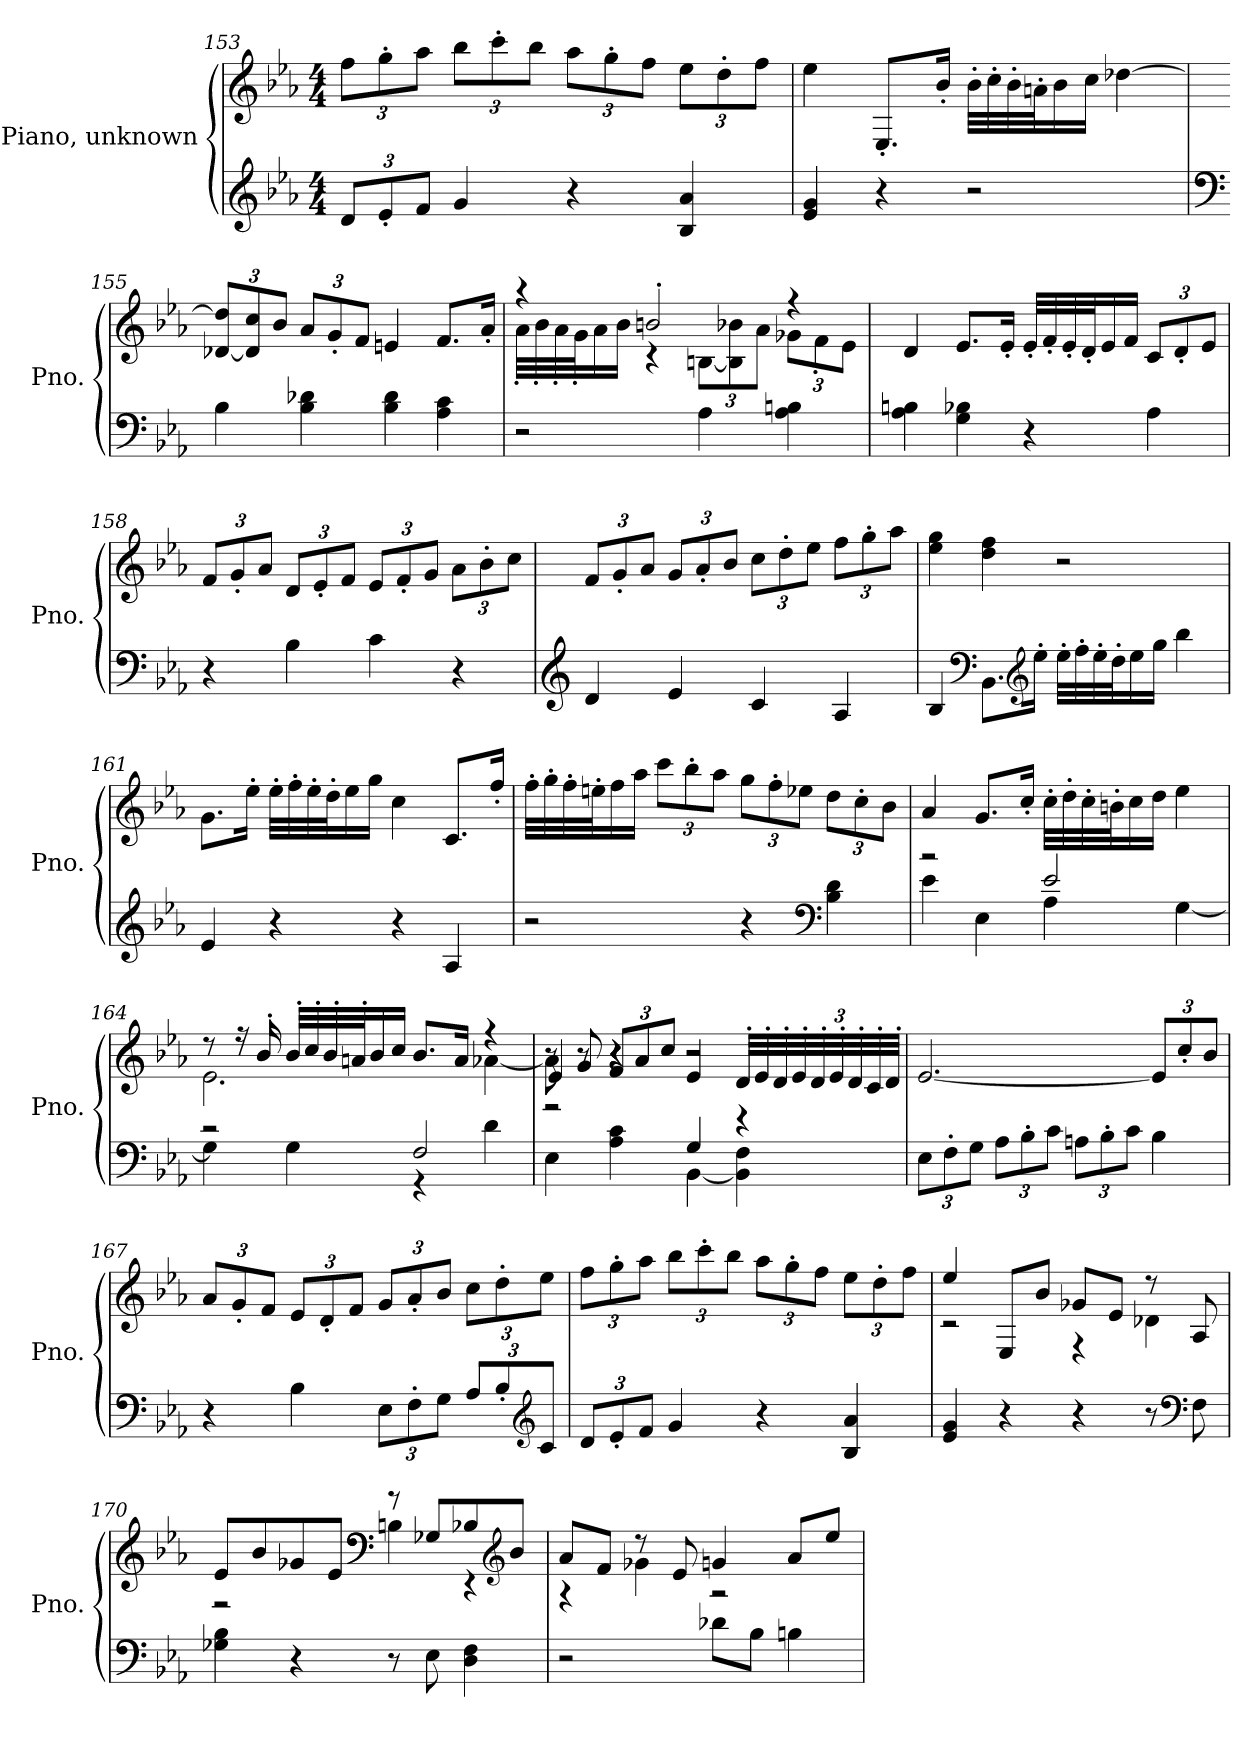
**kern	**kern
*part1	*part1
*staff2	*staff1
*I"Piano, unknown	*
*I'Pno.	*
*clefG2	*clefG2
*k[b-e-a-]	*k[b-e-a-]
*M4/4	*M4/4
*Xbrackettup	*Xbrackettup
=153	=153
12d/L	12ff\L
12e-'/	12gg'\
12f/J	12aa-\J
4g/	12bb-\L
.	12ccc'\
.	12bb-\J
4r	12aa-\L
.	12gg'\
.	12ff\J
4B-/ 4a-/	12ee-\L
.	12dd'\
.	12ff\J
=154	=154
4e-/ 4g/	4ee-\
4r	8.E-'/L
.	16b-'/Jk
2r	32b-'\LLL
.	32cc'\
.	32b-'\
.	32an'\J
.	16b-\
.	16cc\JJ
.	[4dd-X\
!!LO:LB:g=z
=155	=155
*clefF4	*
4B-\	[12d-X/ 12dd-/]L
.	12d-/] 12cc/
.	12b-/J
4B-\ 4d-X\	12a-/L
.	12g'/
.	12f/J
4B-\ 4d-\	4en/
4A-\ 4c\	8.f/L
.	16a-'/Jk
=156	=156
*	*^
2r	4r	32a-'\LLL
.	.	32b-'\
.	.	32a-'\
.	.	32g'\J
.	.	16a-\
.	.	16b-\JJ
.	2bn'/	4r
4A-\	.	[12Bn\L
.	.	12B\] 12b-X\
.	.	12a-\J
4A-\ 4Bn\	4r	12g-X\L
.	.	12f'\
.	.	12e-\J
*	*v	*v
=157	=157
4A-\ 4Bn\	4d/
4G\ 4B-X\	8.e-/L
.	16e-'/Jk
4r	32e-'/LLL
.	32f'/
.	32e-'/
.	32d'/J
.	16e-/
.	16f/JJ
4A-\	12c/L
.	12d'/
.	12e-/J
!!LO:LB:g=z
=158	=158
4r	12f/L
.	12g'/
.	12a-/J
4B-\	12d/L
.	12e-'/
.	12f/J
4c\	12e-/L
.	12f'/
.	12g/J
4r	12a-\L
.	12b-'\
.	12cc\J
=159	=159
*clefG2	*
4d/	12f/L
.	12g'/
.	12a-/J
4e-/	12g/L
.	12a-'/
.	12b-/J
4c/	12cc\L
.	12dd'\
.	12ee-\J
4A-/	12ff\L
.	12gg'\
.	12aa-\J
=160	=160
4B-/	4ee-\ 4gg\
*clefF4	*
8.BB-\L	4dd\ 4ff\
*clefG2	*
16ee-'\Jk	.
32ee-'\LLL	2r
32ff'\	.
32ee-'\	.
32dd'\J	.
16ee-\	.
16gg\JJ	.
4bb-\	.
!!LO:LB:g=z
=161	=161
4e-/	8.g\L
.	16ee-'\Jk
4r	32ee-'\LLL
.	32ff'\
.	32ee-'\
.	32dd'\J
.	16ee-\
.	16gg\JJ
4r	4cc\
4A-/	8.c/L
.	16ff'/Jk
=162	=162
2r	32ff'\LLL
.	32gg'\
.	32ff'\
.	32een'\J
.	16ff\
.	16aa-\JJ
.	12ccc\L
.	12bb-'\
.	12aa-\J
4r	12gg\L
.	12ff'\
.	12ee-X\J
*clefF4	*
4B-\ 4d\	12dd\L
.	12cc'\
.	12b-\J
=163	=163
*^	*
2r	4e-\	4a-/
.	4E-\	8.g/L
.	.	16cc'/Jk
2e-/	4A-\	32cc'\LLL
.	.	32dd'\
.	.	32cc'\
.	.	32bn'\J
.	.	16cc\
.	.	16dd\JJ
.	[4G\	4ee-\
!!LO:PB:g=z
=164	=164	=164
*	*	*^
2r	4G\]	8r	2.e-\
.	.	16r	.
.	.	16b-'/	.
.	4G\	32b-'/LLL	.
.	.	32cc'/	.
.	.	32b-'/	.
.	.	32an'/J	.
.	.	16b-/	.
.	.	16cc/JJ	.
2F/	4r	8.b-/L	.
.	.	16a/Jk	.
.	4d\	4r	[4a-X\
=165	=165	=165	=165
*	*	*	*^
2r	4E-\	8r	8a-\]	4e-/
.	.	8g/	8r	.
.	4A-\ 4c\	12f/L	4r	4r
.	.	12a-/	.	.
.	.	12cc/J	.	.
4G/	[4BB-\	4e-/	2r	2r
4r	4BB-\] 4F\	32d'/LLL	.	.
.	.	32e-'/	.	.
.	.	32d'/	.	.
.	.	32e-'/	.	.
.	.	48d'/	.	.
.	.	48e-'/	.	.
.	.	48d'/	.	.
.	.	32c'/	.	.
.	.	32d'/JJJ	.	.
*v	*v	*	*	*
*	*v	*v	*v
=166	=166
12E-\L	[2.e-/
12F'\	.
12G\J	.
12A-\L	.
12B-'\	.
12c\J	.
12An\L	.
12B-'\	.
12c\J	.
4B-\	12e-/L]
.	12cc'/
.	12b-/J
!!LO:LB:g=z
=167	=167
4r	12a-/L
.	12g'/
.	12f/J
4B-\	12e-/L
.	12d'/
.	12f/J
12E-\L	12g/L
12F'\	12a-'/
12G\J	12b-/J
12A-/L	12cc\L
12B-'/	12dd'\
*clefG2	*
12c/J	12ee-\J
=168	=168
12d/L	12ff\L
12e-'/	12gg'\
12f/J	12aa-\J
4g/	12bb-\L
.	12ccc'\
.	12bb-\J
4r	12aa-\L
.	12gg'\
.	12ff\J
4B-/ 4a-/	12ee-\L
.	12dd'\
.	12ff\J
=169	=169
*	*^
4e-/ 4g/	4ee-/	2r
4r	8E-/L	.
.	8b-/J	.
4r	8g-X/L	4r
.	8e-/J	.
8r	8r	4d-X\
*clefF4	*	*
8F\	8A-/	.
!!LO:LB:g=z	!!
=170	=170	=170
4G-X\ 4B-\	8e-/L	2r
.	8b-/	.
4r	8g-X/	.
.	8e-/J	.
*	*clefF4	*
8r	8r	4Bn\
8E-\	8G-X/L	.
4D\ 4F\	8B-X/	4r
*	*clefG2	*
.	8b-/J	.
=171	=171	=171
2r	8a-/L	4r
.	8f/J	.
.	8r	4g-X\
.	8e-/	.
8d-X\L	4gn/	2r
8B-\J	.	.
4Bn\	8a-/L	.
.	8ee-/J	.
*	*v	*v
=	=
*-	*-
